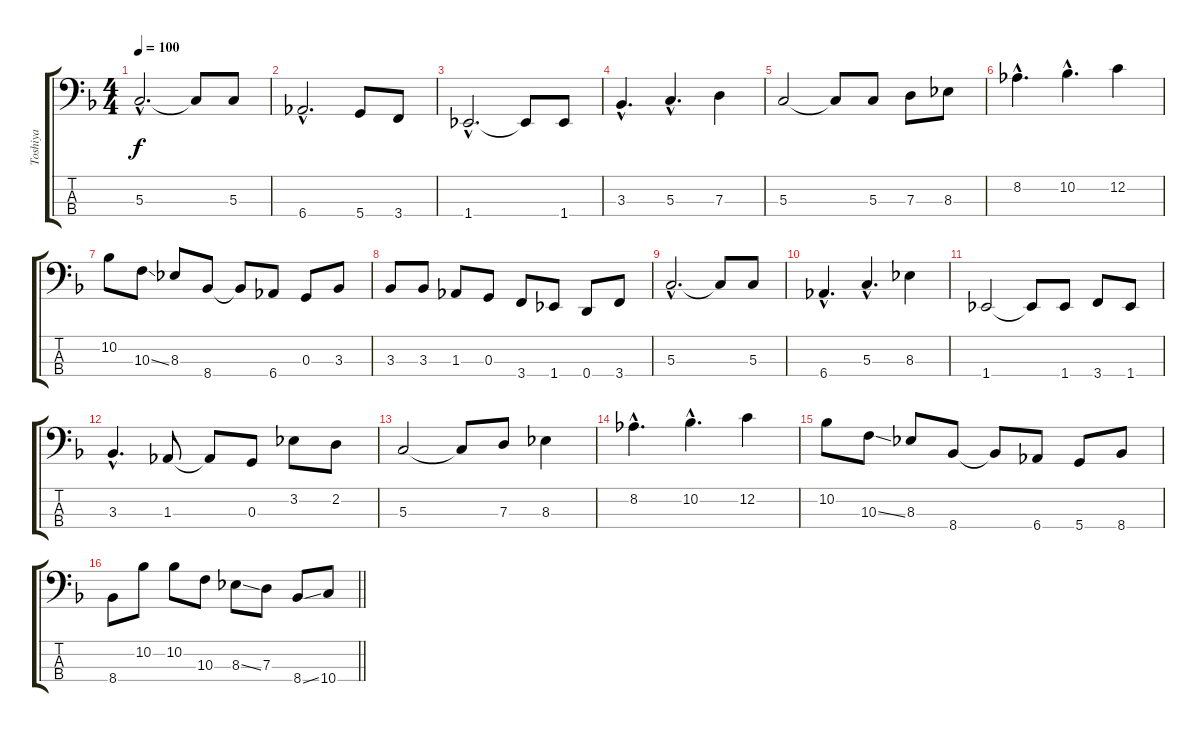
\track ("Toshiya" "Toshiya") {instrument electricbasspick}
\staff {score tabs}
\tuning (F2 C2 G1 D1) {hide}
\ts (4 4)
\tempo 100
\clef f4
\ks f
5.3{hac}.2{d dy f} 5.3{t}.8 5.3.8 |
6.4{hac}.2{d} 5.4.8 3.4.8 |
1.4{hac}.2{d} 1.4{t}.8 1.4.8 |
3.3{hac}.4{d} 5.3{hac}.4{d} 7.3.4 |
5.3.2 5.3{t}.8 5.3.8 7.3.8 8.3.8 |
8.2{hac}.4{d} 10.2{hac}.4{d} 12.2.4 |
10.2.8 10.3{ss}.8 8.3.8 8.4.8 8.4{t}.8 6.4.8 0.3.8 3.3.8 |
3.3.8 3.3.8 1.3.8 0.3.8 3.4.8 1.4.8 0.4.8 3.4.8 |
5.3{hac}.2{d} 5.3{t}.8 5.3.8 |
6.4{hac}.4{d} 5.3{hac}.4{d} 8.3.4 |
1.4.2 1.4{t}.8 1.4.8 3.4.8 1.4.8 |
3.3{hac}.4{d} 1.3.8 1.3{t}.8 0.3.8 3.2.8 2.2.8 |
5.3.2 5.3{t}.8 7.3.8 8.3.4 |
8.2{hac}.4{d} 10.2{hac}.4{d} 12.2.4 |
10.2.8 10.3{ss}.8 8.3.8 8.4.8 8.4{t}.8 6.4.8 5.4.8 8.4.8 |
\barLineRight lightlight
8.4.8 10.2.8 10.2.8 10.3.8 8.3{ss}.8 7.3.8 8.4{ss}.8 10.4.8
